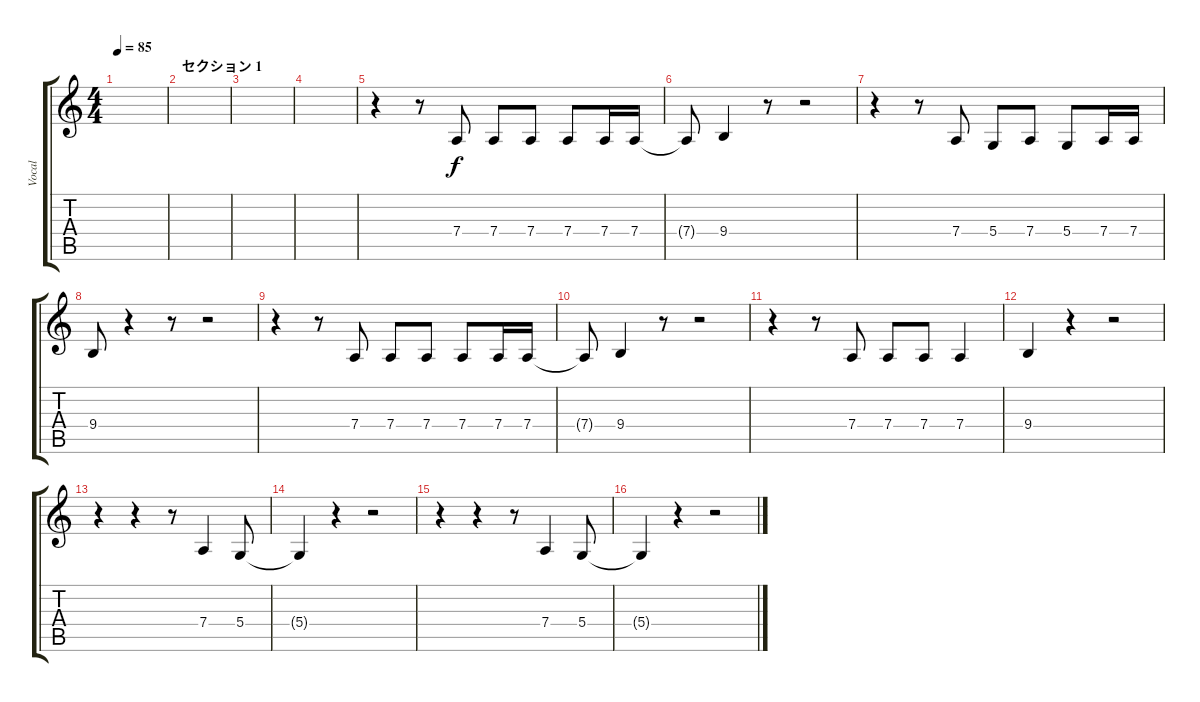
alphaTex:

\track ("Vocal" "Vocal") {instrument voiceoohs}
\staff {score tabs}
\tuning (E4 B3 G3 D3 A2 E2) {hide}
\ts (4 4)
\tempo 85
\clef g2
\ks c
|
\section ("" "セクション 1")
|
|
|
r.4 r.8 7.4.8 7.4.8 7.4.8 7.4.8 7.4.16 7.4.16 |
7.4{t}.8 9.4.4 r.8 r.2 |
r.4 r.8 7.4.8 5.4.8 7.4.8 5.4.8 7.4.16 7.4.16 |
9.4.8 r.4 r.8 r.2 |
r.4 r.8 7.4.8 7.4.8 7.4.8 7.4.8 7.4.16 7.4.16 |
7.4{t}.8 9.4.4 r.8 r.2 |
r.4 r.8 7.4.8 7.4.8 7.4.8 7.4.4 |
9.4.4 r.4 r.2 |
r.4 r.4 r.8 7.4.4 5.4.8 |
5.4{t}.4 r.4 r.2 |
r.4 r.4 r.8 7.4.4 5.4.8 |
5.4{t}.4 r.4 r.2
